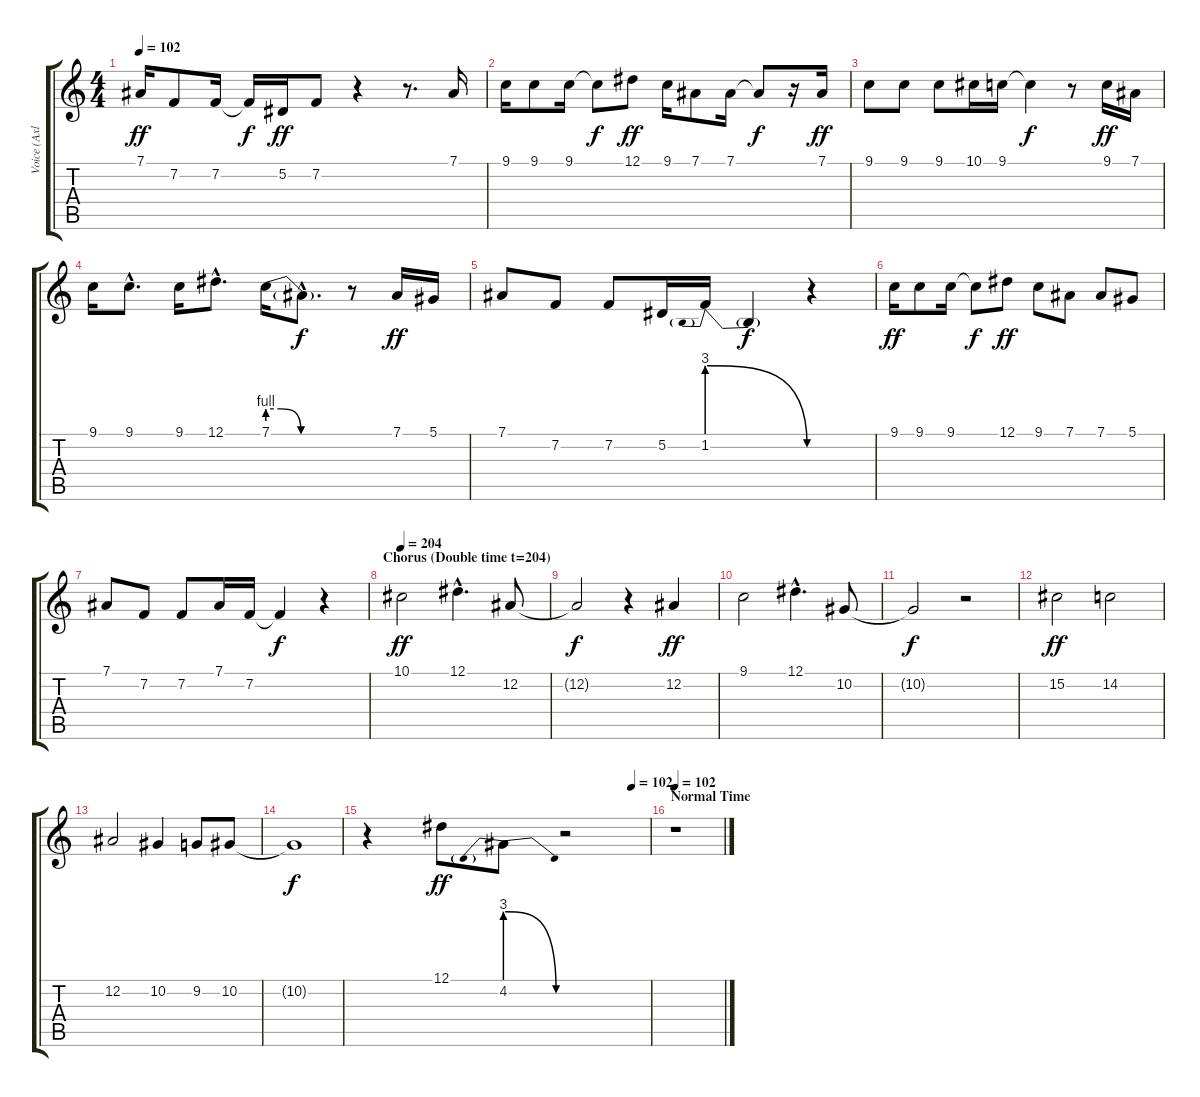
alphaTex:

\track ("Voice (Axl)" "Voice (Axl") {instrument lead2sawtooth}
\staff {score tabs}
\tuning (Eb4 Bb3 Gb3 Db3 Ab2 Eb2) {hide}
\ts (4 4)
\tempo 102
\clef g2
\ks c
7.1.16{dy ff} 7.2.8 7.2.16 7.2{t}.16{dy f} 5.2.16{dy ff} 7.2.8 r.4 r.8{d} 7.1.16 |
9.1.16 9.1.8 9.1.16 9.1{t}.8{dy f} 12.1.8{dy ff} 9.1.16 7.1.8 7.1.16 7.1{t}.8{dy f} r.16 7.1.16{dy ff} |
9.1.8 9.1.8 9.1.8 10.1.16 9.1.16 9.1{t}.4{dy f} r.8 9.1.16{dy ff} 7.1.16 |
9.1.16 9.1{hac}.8{d} 9.1.16 12.1{hac}.8{d} 7.1{be (custom 0 4 10 4 25 0 30 0 40 0 60 0)}.16 7.1{hac t}.8{d dy f} r.8 7.1.16{dy ff} 5.1.16 |
7.1.8 7.2.8 7.2.8 5.2.16 1.2{be (prebendrelease 0 12 60 0)}.16 1.2{t}.4{dy f} r.4 |
9.1.16{dy ff} 9.1.8 9.1.16 9.1{t}.8{dy f} 12.1.8{dy ff} 9.1.8 7.1.8 7.1.8 5.1.8 |
7.1.8 7.2.8 7.2.8 7.1.16 7.2.16 7.2{t}.4{dy f} r.4 |
\section ("" "Chorus (Double time t=204)")
\tempo 204
10.1.2{dy ff} 12.1{hac}.4{d} 12.2.8 |
12.2{t}.2{dy f} r.4 12.2.4{dy ff} |
9.1.2 12.1{hac}.4{d} 10.2.8 |
10.2{t}.2{dy f} r.2 |
15.2.2{dy ff} 14.2.2 |
12.2.2 10.2.4 9.2.8 10.2.8 |
10.2{t}.1{dy f} |
\tempo (102 0.9375)
r.4 12.1.8{dy ff} 4.2{be (prebendrelease 0 12 60 0)}.8 r.2 |
\section ("" "Normal Time")
\tempo 102
r.1
